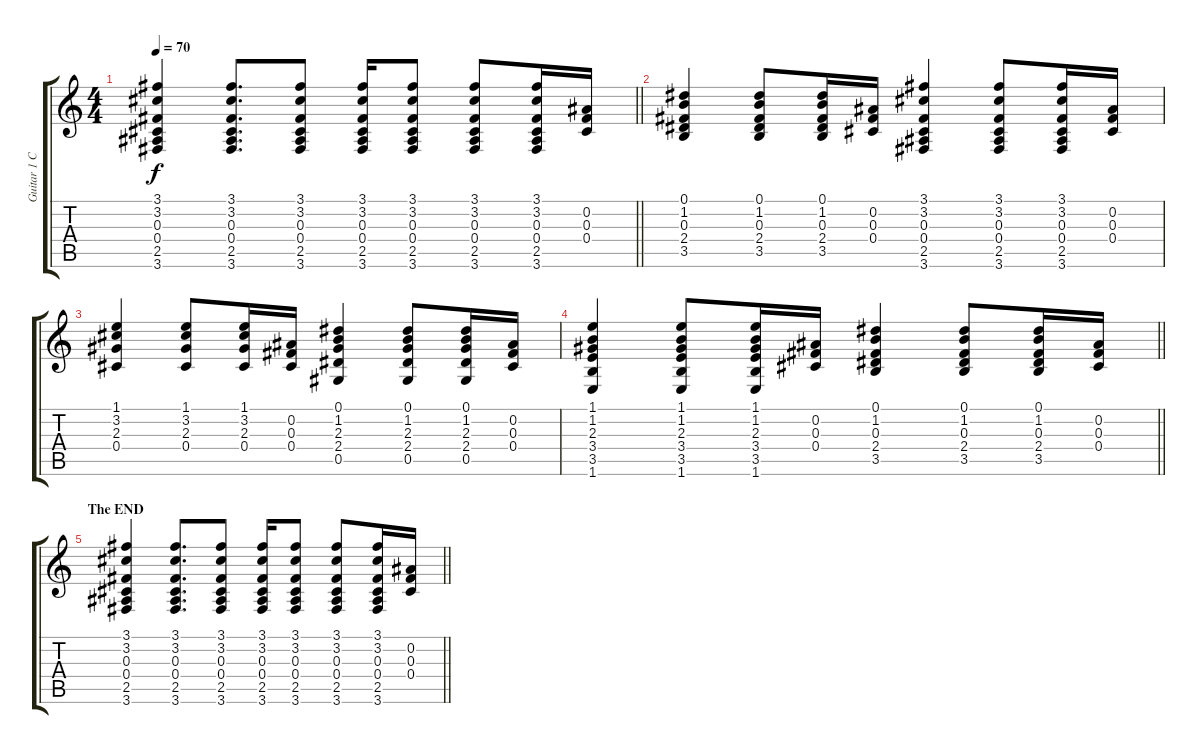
\track ("Guitar 1 Clean" "Guitar 1 C") {instrument electricguitarjazz}
\staff {score tabs}
\tuning (Eb4 Bb3 Gb3 Db3 Ab2 Eb2) {hide}
\ts (4 4)
\tempo 70
\clef g2
\barLineRight lightlight
\ks c
(3.1 3.2 0.3 0.4 2.5 3.6).4{dy f} (3.1 3.2 0.3 0.4 2.5 3.6).8{d} (3.1 3.2 0.3 0.4 2.5 3.6).8 (3.1 3.2 0.3 0.4 2.5 3.6).16 (3.1 3.2 0.3 0.4 2.5 3.6).8 (3.1 3.2 0.3 0.4 2.5 3.6).8 (3.1 3.2 0.3 0.4 2.5 3.6).16 (0.2 0.3 0.4).16 |
(0.1 1.2 0.3 2.4 3.5).4 (0.1 1.2 0.3 2.4 3.5).8 (0.1 1.2 0.3 2.4 3.5).16 (0.2 0.3 0.4).16 (3.1 3.2 0.3 0.4 2.5 3.6).4 (3.1 3.2 0.3 0.4 2.5 3.6).8 (3.1 3.2 0.3 0.4 2.5 3.6).16 (0.2 0.3 0.4).16 |
(1.1 3.2 2.3 0.4).4 (1.1 3.2 2.3 0.4).8 (1.1 3.2 2.3 0.4).16 (0.2 0.3 0.4).16 (0.1 1.2 2.3 2.4 0.5).4 (0.1 1.2 2.3 2.4 0.5).8 (0.1 1.2 2.3 2.4 0.5).16 (0.2 0.3 0.4).16 |
\barLineRight lightlight
(1.1 1.2 2.3 3.4 3.5 1.6).4 (1.1 1.2 2.3 3.4 3.5 1.6).8 (1.1 1.2 2.3 3.4 3.5 1.6).16 (0.2 0.3 0.4).16 (0.1 1.2 0.3 2.4 3.5).4 (0.1 1.2 0.3 2.4 3.5).8 (0.1 1.2 0.3 2.4 3.5).16 (0.2 0.3 0.4).16 |
\section ("" "The END")
\barLineRight lightlight
(3.1 3.2 0.3 0.4 2.5 3.6).4 (3.1 3.2 0.3 0.4 2.5 3.6).8{d} (3.1 3.2 0.3 0.4 2.5 3.6).8 (3.1 3.2 0.3 0.4 2.5 3.6).16 (3.1 3.2 0.3 0.4 2.5 3.6).8 (3.1 3.2 0.3 0.4 2.5 3.6).8 (3.1 3.2 0.3 0.4 2.5 3.6).16 (0.2 0.3 0.4).16
